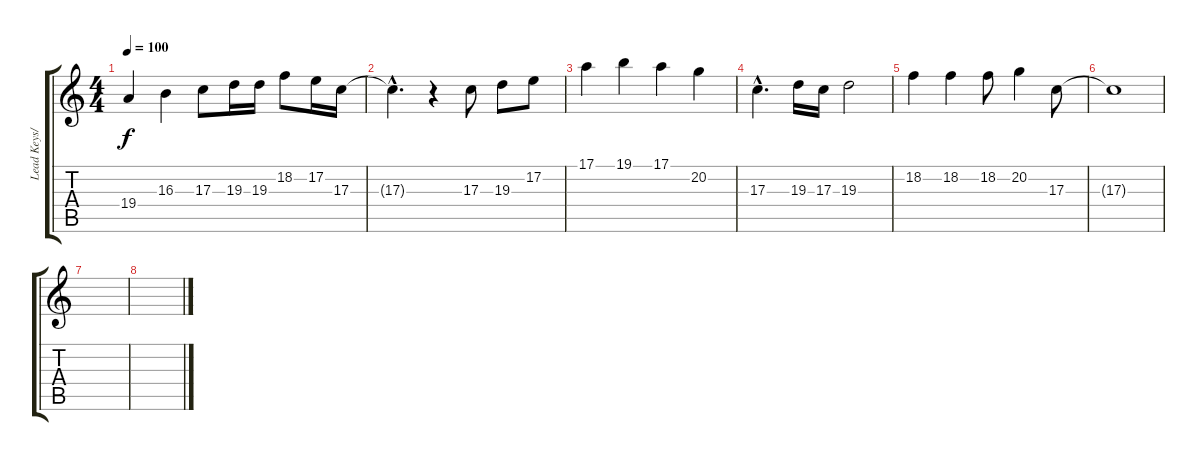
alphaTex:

\track ("Lead Keys/Whistle" "Lead Keys/") {instrument whistle}
\staff {score tabs}
\tuning (E4 B3 G3 D3 A2 E2) {hide}
\ts (4 4)
\tempo 100
\clef g2
\ks c
19.4.4{dy f} 16.3.4 17.3.8 19.3.16 19.3.16 18.2.8 17.2.16 17.3.16 |
17.3{hac t}.4{d} r.4 17.3.8 19.3.8 17.2.8 |
17.1.4 19.1.4 17.1.4 20.2.4 |
17.3{hac}.4{d} 19.3.16 17.3.16 19.3.2 |
18.2.4 18.2.4 18.2.8 20.2.4 17.3.8 |
17.3{t}.1 |
|
\section ("" "")
